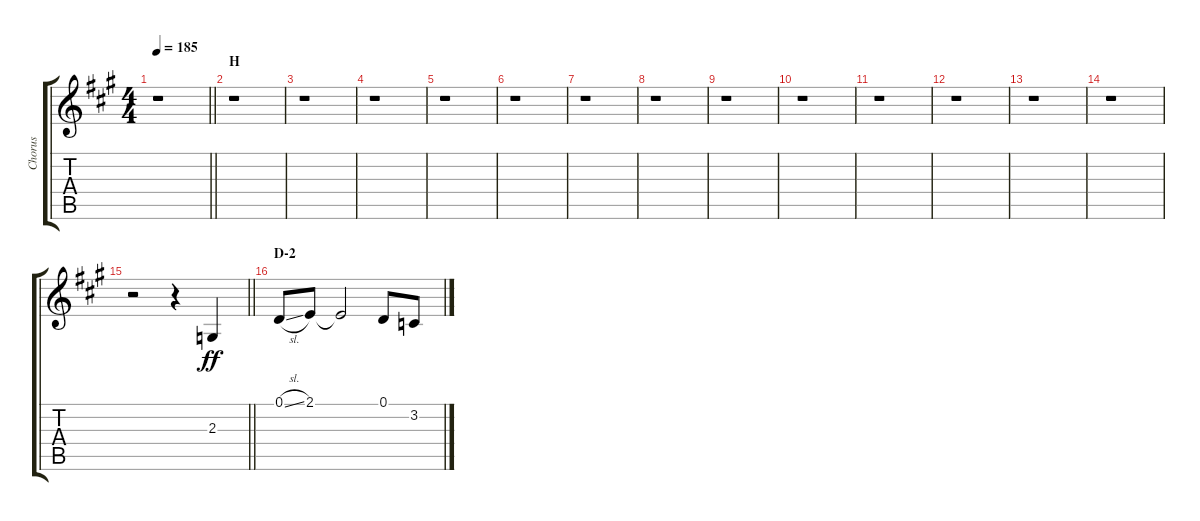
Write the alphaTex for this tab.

\track ("Chorus" "Chorus") {instrument voiceoohs}
\staff {score tabs}
\tuning (D4 A3 F3 C3 G2 D2) {hide}
\ts (4 4)
\tempo 185
\clef g2
\barLineRight lightlight
\ks a
r.1{dy ff} |
\section ("" "H")
r.1 |
r.1 |
r.1 |
r.1 |
r.1 |
r.1 |
r.1 |
r.1 |
r.1 |
r.1 |
r.1 |
r.1 |
r.1 |
\barLineRight lightlight
r.2 r.4 2.3.4 |
\section ("" "D-2")
0.1{sl}.8 2.1.8 2.1{t}.2 0.1.8 3.2.8
